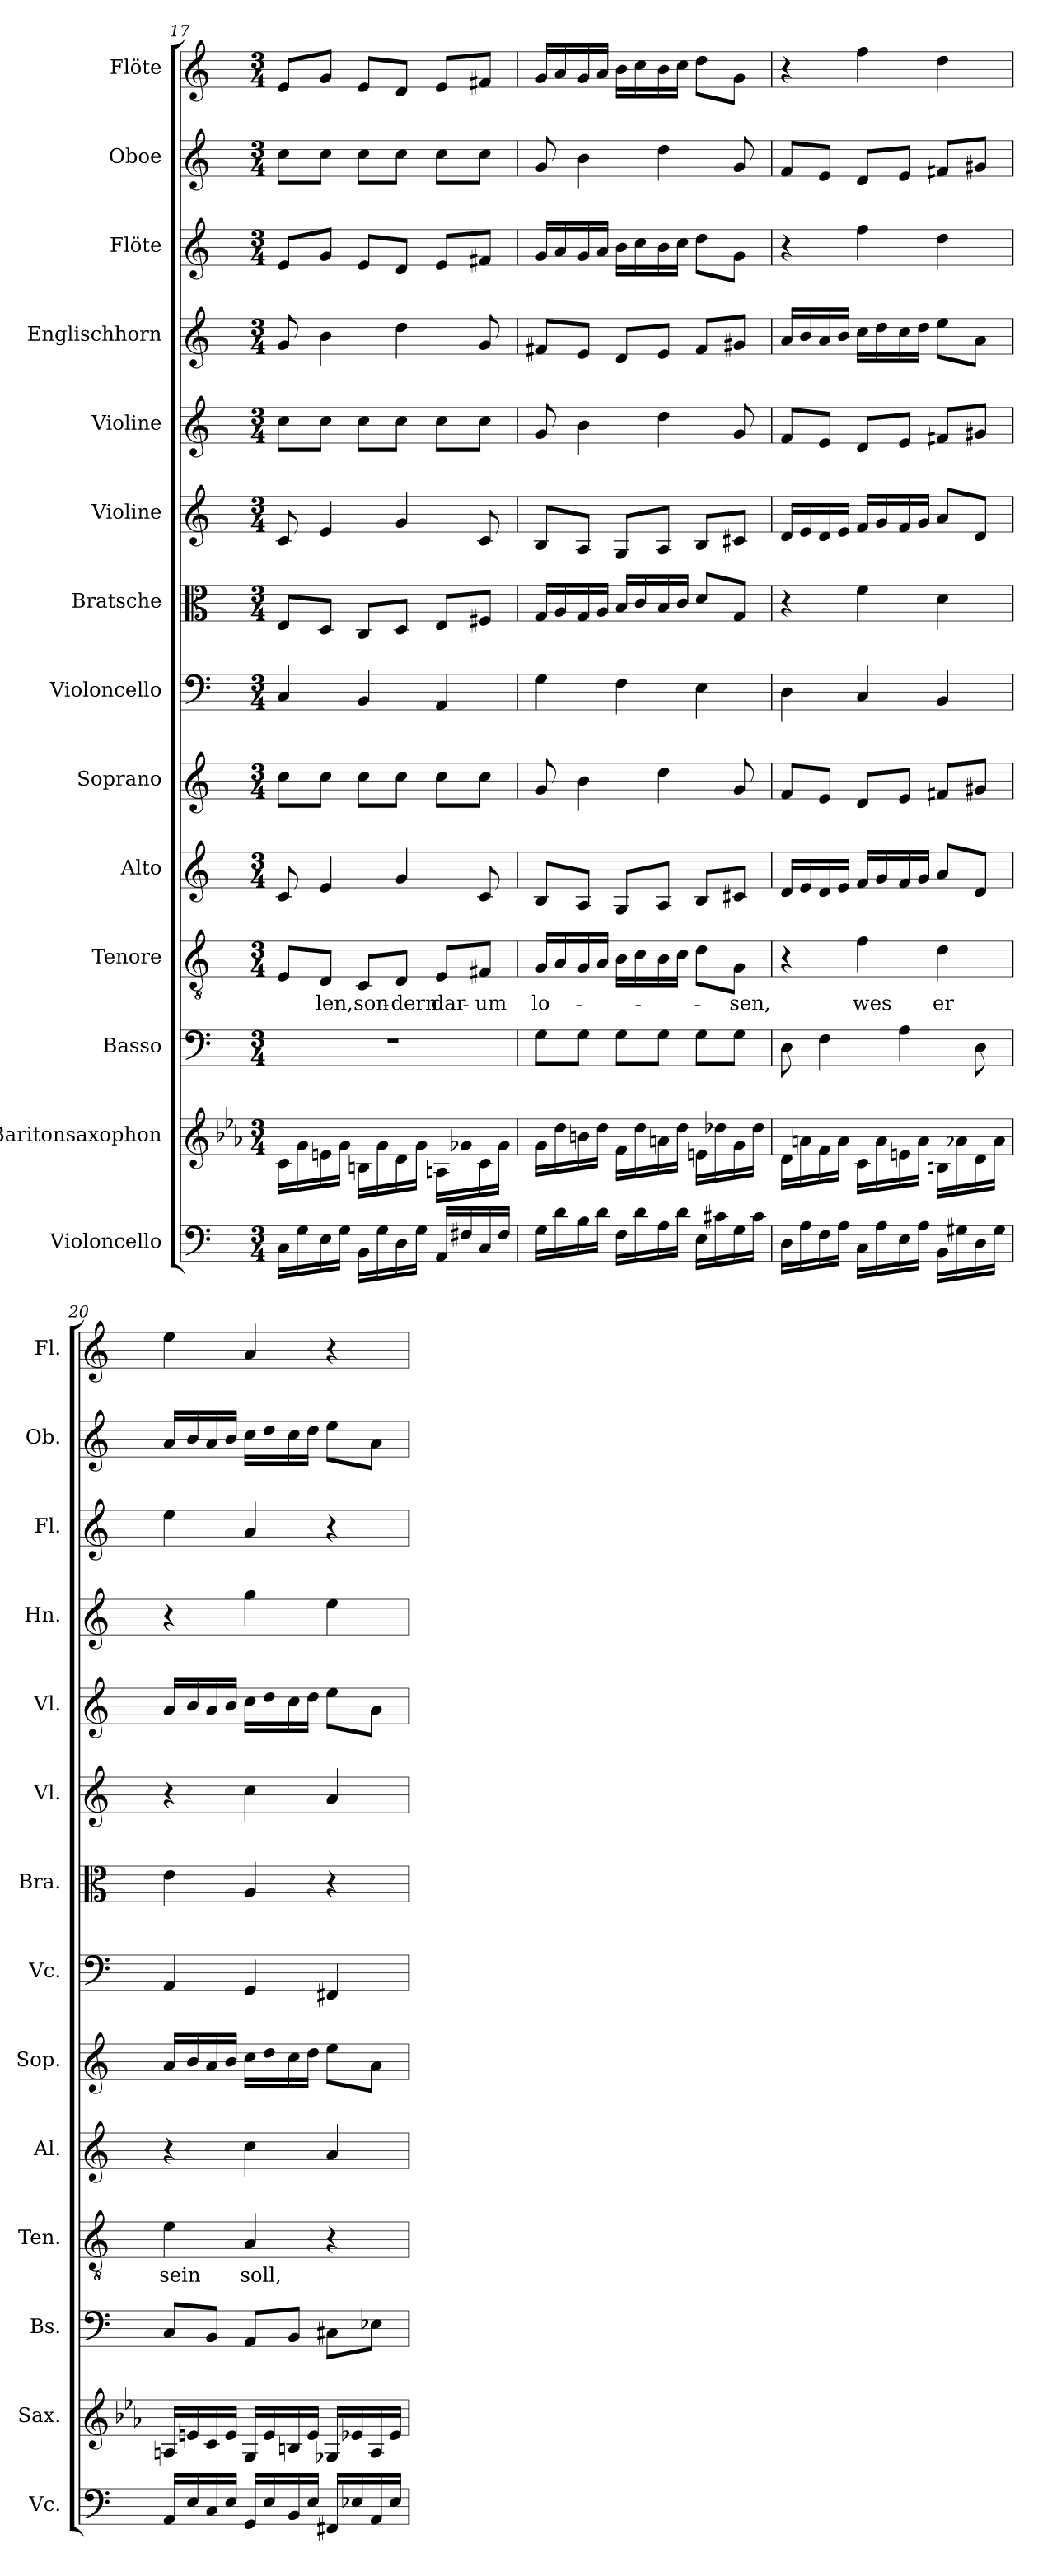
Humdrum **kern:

**kern	**kern	**kern	**kern	**text	**kern	**kern	**kern	**kern	**kern	**kern	**kern	**kern	**kern	**kern
*part14	*part13	*part12	*part11	*part11	*part10	*part9	*part8	*part7	*part6	*part5	*part4	*part3	*part2	*part1
*staff14	*staff13	*staff12	*staff11	*staff11	*staff10	*staff9	*staff8	*staff7	*staff6	*staff5	*staff4	*staff3	*staff2	*staff1
*I"Violoncello	*I"Baritonsaxophon	*I"Basso	*I"Tenore	*	*I"Alto	*I"Soprano	*I"Violoncello	*I"Bratsche	*I"Violine	*I"Violine	*I"Englischhorn	*I"Flöte	*I"Oboe	*I"Flöte
*I'Vc.	*I'Sax.	*I'Bs.	*I'Ten.	*	*I'Al.	*I'Sop.	*I'Vc.	*I'Bra.	*I'Vl.	*I'Vl.	*I'Hn.	*I'Fl.	*I'Ob.	*I'Fl.
*clefF4	*clefG2	*clefF4	*clefGv2	*	*clefG2	*clefG2	*clefF4	*clefC3	*clefG2	*clefG2	*clefG2	*clefG2	*clefG2	*clefG2
*	*ITrd12c21	*	*	*	*	*	*	*	*	*	*ITrd4c7	*	*	*
*k[]	*k[b-e-a-]	*k[]	*k[]	*	*k[]	*k[]	*k[]	*k[]	*k[]	*k[]	*k[b-]	*k[]	*k[]	*k[]
*M3/4	*M3/4	*M3/4	*M3/4	*	*M3/4	*M3/4	*M3/4	*M3/4	*M3/4	*M3/4	*M3/4	*M3/4	*M3/4	*M3/4
=17	=17	=17	=17	=17	=17	=17	=17	=17	=17	=17	=17	=17	=17	=17
16C\LL	16C\LL	2.r	8E/L	.	8c/	8cc\L	4C/	8E/L	8c/	8cc\L	8c/	8e/L	8cc\L	8e/L
16G\	16G\	.	.	.	.	.	.	.	.	.	.	.	.	.
!	!	!	!	!LO:LY:b	!	!	!	!	!	!	!	!	!	!
16E\	16En\	.	8D/J	-len,	4e/	8cc\J	.	8D/J	4e/	8cc\J	4e\	8g/J	8cc\J	8g/J
16G\JJ	16G\JJ	.	.	.	.	.	.	.	.	.	.	.	.	.
!	!	!	!	!LO:LY:b	!	!	!	!	!	!	!	!	!	!
16BB\LL	16BBn\LL	.	8C/L	son-	.	8cc\L	4BB/	8C/L	.	8cc\L	.	8e/L	8cc\L	8e/L
16G\	16G\	.	.	.	.	.	.	.	.	.	.	.	.	.
!	!	!	!	!LO:LY:b	!	!	!	!	!	!	!	!	!	!
16D\	16D\	.	8D/J	-dern	4g/	8cc\J	.	8D/J	4g/	8cc\J	4g\	8d/J	8cc\J	8d/J
16G\JJ	16G\JJ	.	.	.	.	.	.	.	.	.	.	.	.	.
!	!	!	!	!LO:LY:b	!	!	!	!	!	!	!	!	!	!
16AA/LL	16AAn\LL	.	8E/L	dar-	.	8cc\L	4AA/	8E/L	.	8cc\L	.	8e/L	8cc\L	8e/L
16F#X/	16G-X\	.	.	.	.	.	.	.	.	.	.	.	.	.
!	!	!	!	!LO:LY:b	!	!	!	!	!	!	!	!	!	!
16C/	16C\	.	8F#X/J	-um	8c/	8cc\J	.	8F#X/J	8c/	8cc\J	8c/	8f#X/J	8cc\J	8f#X/J
16F#/JJ	16G-\JJ	.	.	.	.	.	.	.	.	.	.	.	.	.
!!LO:PB:g=z
=18	=18	=18	=18	=18	=18	=18	=18	=18	=18	=18	=18	=18	=18	=18
!	!	!	!	!LO:LY:b	!	!	!	!	!	!	!	!	!	!
16G\LL	16G\LL	8G\L	16G/LL	lo-	8B/L	8g/	4G\	16G/LL	8B/L	8g/	8Bn/L	16g/LL	8g/	16g/LL
16d\	16d\	.	16A/	.	.	.	.	16A/	.	.	.	16a/	.	16a/
16B\	16Bn\	8G\J	16G/	.	8A/J	4b\	.	16G/	8A/J	4b\	8A/J	16g/	4b\	16g/
16d\JJ	16d\JJ	.	16A/JJ	.	.	.	.	16A/JJ	.	.	.	16a/JJ	.	16a/JJ
16F\LL	16F\LL	8G\L	16B\LL	.	8G/L	.	4F\	16B/LL	8G/L	.	8G/L	16b\LL	.	16b\LL
16d\	16d\	.	16c\	.	.	.	.	16c/	.	.	.	16cc\	.	16cc\
16A\	16An\	8G\J	16B\	.	8A/J	4dd\	.	16B/	8A/J	4dd\	8A/J	16b\	4dd\	16b\
16d\JJ	16d\JJ	.	16c\JJ	.	.	.	.	16c/JJ	.	.	.	16cc\JJ	.	16cc\JJ
16E\LL	16En\LL	8G\L	8d\L	.	8B/L	.	4E\	8d/L	8B/L	.	8B/L	8dd\L	.	8dd\L
16c#X\	16d-X\	.	.	.	.	.	.	.	.	.	.	.	.	.
!	!	!	!	!LO:LY:b	!	!	!	!	!	!	!	!	!	!
16G\	16G\	8G\J	8G\J	-sen,	8c#X/J	8g/	.	8G/J	8c#X/J	8g/	8c#X/J	8g\J	8g/	8g\J
16c#\JJ	16d-\JJ	.	.	.	.	.	.	.	.	.	.	.	.	.
=19	=19	=19	=19	=19	=19	=19	=19	=19	=19	=19	=19	=19	=19	=19
16D\LL	16D\LL	8D\	4r	.	16d/LL	8f/L	4D\	4r	16d/LL	8f/L	16d/LL	4r	8f/L	4r
16A\	16An\	.	.	.	16e/	.	.	.	16e/	.	16e/	.	.	.
16F\	16F\	4F\	.	.	16d/	8e/J	.	.	16d/	8e/J	16d/	.	8e/J	.
16A\JJ	16A\JJ	.	.	.	16e/JJ	.	.	.	16e/JJ	.	16e/JJ	.	.	.
!	!	!	!	!LO:LY:b	!	!	!	!	!	!	!	!	!	!
16C\LL	16C\LL	.	4f\	wes	16f/LL	8d/L	4C/	4f\	16f/LL	8d/L	16f\LL	4ff\	8d/L	4ff\
16A\	16A\	.	.	.	16g/	.	.	.	16g/	.	16g\	.	.	.
16E\	16En\	4A\	.	.	16f/	8e/J	.	.	16f/	8e/J	16f\	.	8e/J	.
16A\JJ	16A\JJ	.	.	.	16g/JJ	.	.	.	16g/JJ	.	16g\JJ	.	.	.
!	!	!	!	!LO:LY:b	!	!	!	!	!	!	!	!	!	!
16BB\LL	16BBn\LL	.	4d\	er	8a/L	8f#X/L	4BB/	4d\	8a/L	8f#X/L	8a\L	4dd\	8f#X/L	4dd\
16G#X\	16A-X\	.	.	.	.	.	.	.	.	.	.	.	.	.
16D\	16D\	8D\	.	.	8d/J	8g#X/J	.	.	8d/J	8g#X/J	8d\J	.	8g#X/J	.
16G#\JJ	16A-\JJ	.	.	.	.	.	.	.	.	.	.	.	.	.
=20	=20	=20	=20	=20	=20	=20	=20	=20	=20	=20	=20	=20	=20	=20
!	!	!	!	!LO:LY:b	!	!	!	!	!	!	!	!	!	!
16AA/LL	16AAn/LL	8C/L	4e\	sein	4r	16a/LL	4AA/	4e\	4r	16a/LL	4r	4ee\	16a/LL	4ee\
16E/	16En/	.	.	.	.	16b/	.	.	.	16b/	.	.	16b/	.
16C/	16C/	8BB/J	.	.	.	16a/	.	.	.	16a/	.	.	16a/	.
16E/JJ	16E/JJ	.	.	.	.	16b/JJ	.	.	.	16b/JJ	.	.	16b/JJ	.
!	!	!	!	!LO:LY:b	!	!	!	!	!	!	!	!	!	!
16GG/LL	16GG/LL	8AA/L	4A/	soll,	4cc\	16cc\LL	4GG/	4A/	4cc\	16cc\LL	4cc\	4a/	16cc\LL	4a/
16E/	16E/	.	.	.	.	16dd\	.	.	.	16dd\	.	.	16dd\	.
16BB/	16BBn/	8BB/J	.	.	.	16cc\	.	.	.	16cc\	.	.	16cc\	.
16E/JJ	16E/JJ	.	.	.	.	16dd\JJ	.	.	.	16dd\JJ	.	.	16dd\JJ	.
16FF#X/LL	16GG-X/LL	8C#X\L	4r	.	4a/	8ee\L	4FF#X/	4r	4a/	8ee\L	4a\	4r	8ee\L	4r
16E-X/	16E-X/	.	.	.	.	.	.	.	.	.	.	.	.	.
16AA/	16AA/	8E-X\J	.	.	.	8a\J	.	.	.	8a\J	.	.	8a\J	.
16E-/JJ	16E-/JJ	.	.	.	.	.	.	.	.	.	.	.	.	.
=	=	=	=	=	=	=	=	=	=	=	=	=	=	=
*-	*-	*-	*-	*-	*-	*-	*-	*-	*-	*-	*-	*-	*-	*-
